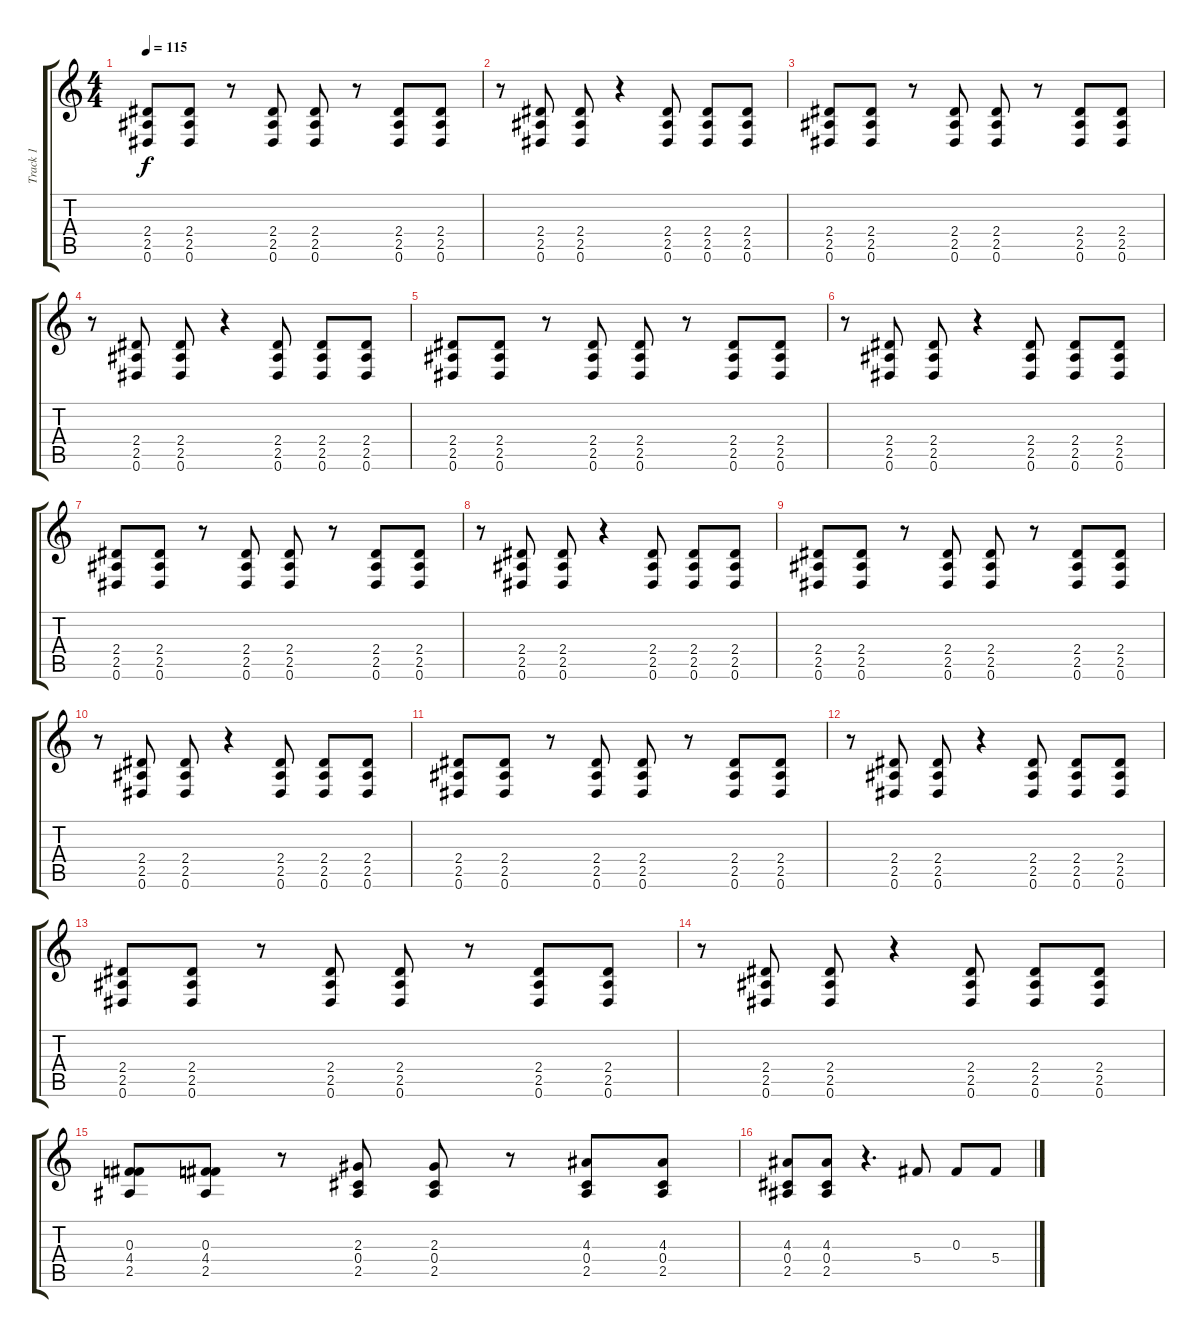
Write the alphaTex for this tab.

\track ("Track 1" "Track 1") {instrument distortionguitar}
\staff {score tabs}
\tuning (Eb4 Bb3 Gb3 Db3 Ab2 Eb2) {hide}
\ts (4 4)
\tempo 115
\clef g2
\ks c
(2.4 2.5 0.6).8{dy f} (2.4 2.5 0.6).8 r.8 (2.4 2.5 0.6).8 (2.4 2.5 0.6).8 r.8 (2.4 2.5 0.6).8 (2.4 2.5 0.6).8 |
r.8 (2.4 2.5 0.6).8 (2.4 2.5 0.6).8 r.4 (2.4 2.5 0.6).8 (2.4 2.5 0.6).8 (2.4 2.5 0.6).8 |
(2.4 2.5 0.6).8{instrument distortionguitar} (2.4 2.5 0.6).8 r.8 (2.4 2.5 0.6).8 (2.4 2.5 0.6).8 r.8 (2.4 2.5 0.6).8 (2.4 2.5 0.6).8 |
r.8 (2.4 2.5 0.6).8 (2.4 2.5 0.6).8 r.4 (2.4 2.5 0.6).8 (2.4 2.5 0.6).8 (2.4 2.5 0.6).8 |
(2.4 2.5 0.6).8 (2.4 2.5 0.6).8 r.8 (2.4 2.5 0.6).8 (2.4 2.5 0.6).8 r.8 (2.4 2.5 0.6).8 (2.4 2.5 0.6).8 |
r.8 (2.4 2.5 0.6).8 (2.4 2.5 0.6).8 r.4 (2.4 2.5 0.6).8 (2.4 2.5 0.6).8 (2.4 2.5 0.6).8 |
(2.4 2.5 0.6).8{instrument distortionguitar} (2.4 2.5 0.6).8 r.8 (2.4 2.5 0.6).8 (2.4 2.5 0.6).8 r.8 (2.4 2.5 0.6).8 (2.4 2.5 0.6).8 |
r.8 (2.4 2.5 0.6).8 (2.4 2.5 0.6).8 r.4 (2.4 2.5 0.6).8 (2.4 2.5 0.6).8 (2.4 2.5 0.6).8 |
(2.4 2.5 0.6).8 (2.4 2.5 0.6).8 r.8 (2.4 2.5 0.6).8 (2.4 2.5 0.6).8 r.8 (2.4 2.5 0.6).8 (2.4 2.5 0.6).8 |
r.8 (2.4 2.5 0.6).8 (2.4 2.5 0.6).8 r.4 (2.4 2.5 0.6).8 (2.4 2.5 0.6).8 (2.4 2.5 0.6).8 |
(2.4 2.5 0.6).8{instrument distortionguitar} (2.4 2.5 0.6).8 r.8 (2.4 2.5 0.6).8 (2.4 2.5 0.6).8 r.8 (2.4 2.5 0.6).8 (2.4 2.5 0.6).8 |
r.8 (2.4 2.5 0.6).8 (2.4 2.5 0.6).8 r.4 (2.4 2.5 0.6).8 (2.4 2.5 0.6).8 (2.4 2.5 0.6).8 |
(2.4 2.5 0.6).8 (2.4 2.5 0.6).8 r.8 (2.4 2.5 0.6).8 (2.4 2.5 0.6).8 r.8 (2.4 2.5 0.6).8 (2.4 2.5 0.6).8 |
r.8 (2.4 2.5 0.6).8 (2.4 2.5 0.6).8 r.4 (2.4 2.5 0.6).8 (2.4 2.5 0.6).8 (2.4 2.5 0.6).8 |
(0.3 4.4 2.5).8{instrument electricguitarclean} (0.3 4.4 2.5).8 r.8 (2.3 0.4 2.5).8 (2.3 0.4 2.5).8 r.8 (4.3 0.4 2.5).8 (4.3 0.4 2.5).8 |
(4.3 0.4 2.5).8 (4.3 0.4 2.5).8 r.4{d} 5.4.8 0.3.8 5.4.8
